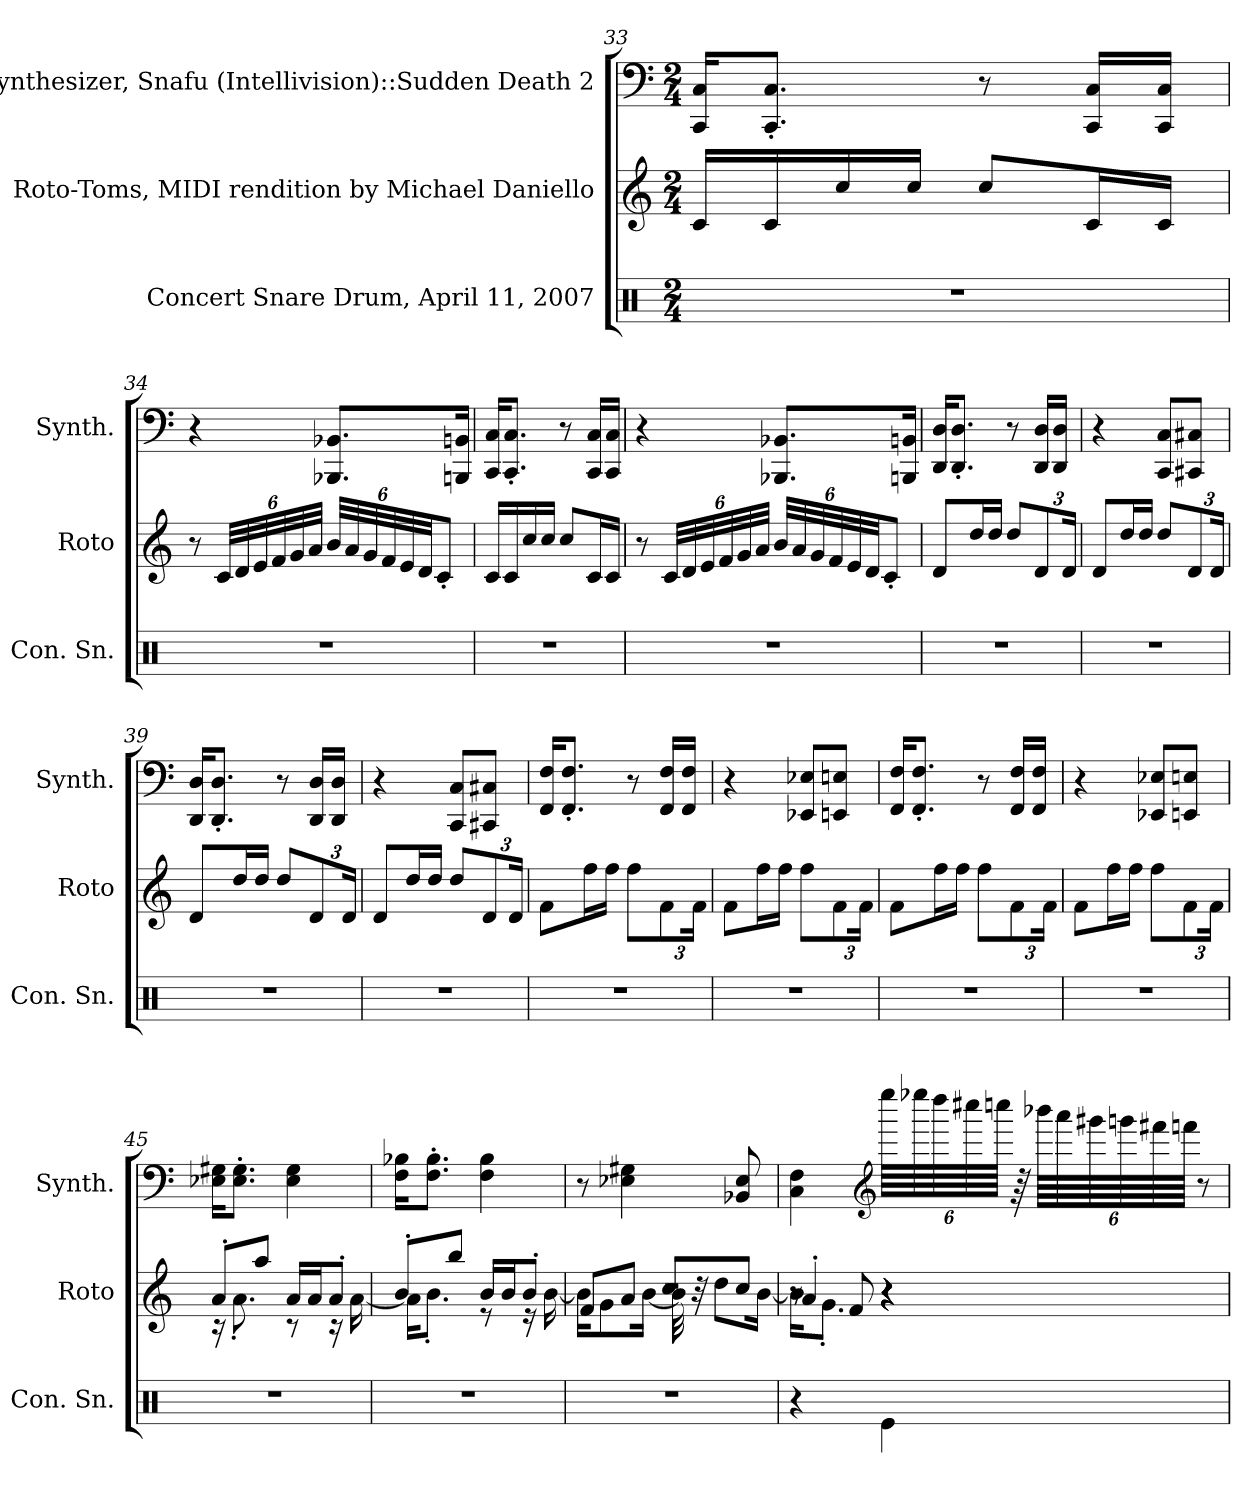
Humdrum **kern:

**kern	**kern	**kern
*part3	*part2	*part1
*staff3	*staff2	*staff1
*I"Concert Snare Drum, April 11, 2007	*I"Roto-Toms, MIDI rendition by Michael Daniello	*I"Square Synthesizer, Snafu (Intellivision)::Sudden Death 2
*I'Con. Sn.	*I'Roto	*I'Synth.
*clefX	*clefG2	*clefF4
*k[]	*k[]	*k[]
*M2/4	*M2/4	*M2/4
=33	=33	=33
2r	16c/LL	16CC/ 16C/KL
.	16c/	8.CC/' 8.C/'J
.	16cc/	.
.	16cc/JJ	.
.	8cc/L	8r
.	16c/L	16CC/ 16C/LL
.	16c/JJ	16CC/ 16C/JJ
!!LO:LB:g=z
=34	=34	=34
2r	8r	4r
*	*Xbrackettup	*
.	48c/LLL	.
.	48d/	.
.	48e/	.
.	48f/	.
.	48g/	.
.	48a/JJJ	.
.	48b/LLL	8.BBB-X/ 8.BB-X/L
.	48a/	.
.	48g/	.
.	48f/	.
.	48e/	.
.	48d/JJ	.
.	8c'/J	.
.	.	16BBBn/ 16BBn/Jk
=35	=35	=35
2r	16c/LL	16CC/ 16C/KL
.	16c/	8.CC/' 8.C/'J
.	16cc/	.
.	16cc/JJ	.
.	8cc/L	8r
.	16c/L	16CC/ 16C/LL
.	16c/JJ	16CC/ 16C/JJ
=36	=36	=36
2r	8r	4r
.	48c/LLL	.
.	48d/	.
.	48e/	.
.	48f/	.
.	48g/	.
.	48a/JJJ	.
.	48b/LLL	8.BBB-X/ 8.BB-X/L
.	48a/	.
.	48g/	.
.	48f/	.
.	48e/	.
.	48d/JJ	.
.	8c'/J	.
.	.	16BBBn/ 16BBn/Jk
=37	=37	=37
2r	8d/L	16DD/ 16D/KL
.	.	8.DD/' 8.D/'J
.	16dd/L	.
.	16dd/JJ	.
.	8dd/L	8r
.	12d/	16DD/ 16D/LL
.	.	16DD/ 16D/JJ
.	24d/Jk	.
!!LO:LB:g=z
=38	=38	=38
2r	8d/L	4r
.	16dd/L	.
.	16dd/JJ	.
.	8dd/L	8CC/ 8C/L
.	12d/	8CC#X/ 8C#X/J
.	24d/Jk	.
=39	=39	=39
2r	8d/L	16DD/ 16D/KL
.	.	8.DD/' 8.D/'J
.	16dd/L	.
.	16dd/JJ	.
.	8dd/L	8r
.	12d/	16DD/ 16D/LL
.	.	16DD/ 16D/JJ
.	24d/Jk	.
=40	=40	=40
2r	8d/L	4r
.	16dd/L	.
.	16dd/JJ	.
.	8dd/L	8CC/ 8C/L
.	12d/	8CC#X/ 8C#X/J
.	24d/Jk	.
=41	=41	=41
2r	8f\L	16FF/ 16F/KL
.	.	8.FF/' 8.F/'J
.	16ff\L	.
.	16ff\JJ	.
.	8ff\L	8r
.	12f\	16FF/ 16F/LL
.	.	16FF/ 16F/JJ
.	24f\Jk	.
=42	=42	=42
2r	8f\L	4r
.	16ff\L	.
.	16ff\JJ	.
.	8ff\L	8EE-X/ 8E-X/L
.	12f\	8EEn/ 8En/J
.	24f\Jk	.
=43	=43	=43
2r	8f\L	16FF/ 16F/KL
.	.	8.FF/' 8.F/'J
.	16ff\L	.
.	16ff\JJ	.
.	8ff\L	8r
.	12f\	16FF/ 16F/LL
.	.	16FF/ 16F/JJ
.	24f\Jk	.
!!LO:PB:g=z
=44	=44	=44
2r	8f\L	4r
.	16ff\L	.
.	16ff\JJ	.
.	8ff\L	8EE-X/ 8E-X/L
.	12f\	8EEn/ 8En/J
.	24f\Jk	.
=45	=45	=45
*	*^	*
2r	8a'/L	16r	16E-X\ 16G#X\KL
.	.	8.a'\	8.E-\' 8.G#\'J
.	8aa/J	.	.
.	16a/LL	8r	4E-\ 4G#\
.	16a/J	.	.
.	8a'/J	16r	.
.	.	[16a\	.
=46	=46	=46	=46
2r	8b'/L	16a\KL]	16F\ 16B-X\KL
.	.	8.b'\J	8.F\' 8.B-\'J
.	8bb/J	.	.
.	16b/LL	8r	4F\ 4B-\
.	16b/J	.	.
.	8b'/J	16r	.
.	.	[16b\	.
=47	=47	=47	=47
*	*	*^	*
2r	2r	16b\KL]	8f/L	8r
.	.	8g\	.	.
.	.	.	8a/J	4E-X\ 4G#X\
.	.	[16b\Jk	.	.
.	.	32b\]	8cc/L	.
.	.	32r	.	.
.	.	8dd\L	.	.
.	.	.	8cc/J	8BB-X/ 8E-/
.	.	[16b\Jk	.	.
!!LO:LB:g=z
=48	=48	=48	=48	=48
4r	8r	16b\KL]	4a'/	4C\ 4F\
.	.	8.g'\J	.	.
.	8f/	.	.	.
*	*	*	*	*clefG2
*	*	*	*	*Xbrackettup
4Re\	4r	4r	4r	96eeee\LLLL
.	.	.	.	96eeee-X\
.	.	.	.	96dddd\
*	*	*	*	*brackettup
.	.	.	.	96cccc#X\
.	.	.	.	96ccccn\JJJJ
.	.	.	.	96r
*	*	*	*	*Xbrackettup
.	.	.	.	96bbb-X\LLLL
.	.	.	.	96aaa\
.	.	.	.	96ggg#X\
.	.	.	.	96gggn\
.	.	.	.	96fff#X\
.	.	.	.	96fffn\JJJJ
.	.	.	.	8r
*	*v	*v	*v	*
=	=	=
*-	*-	*-
